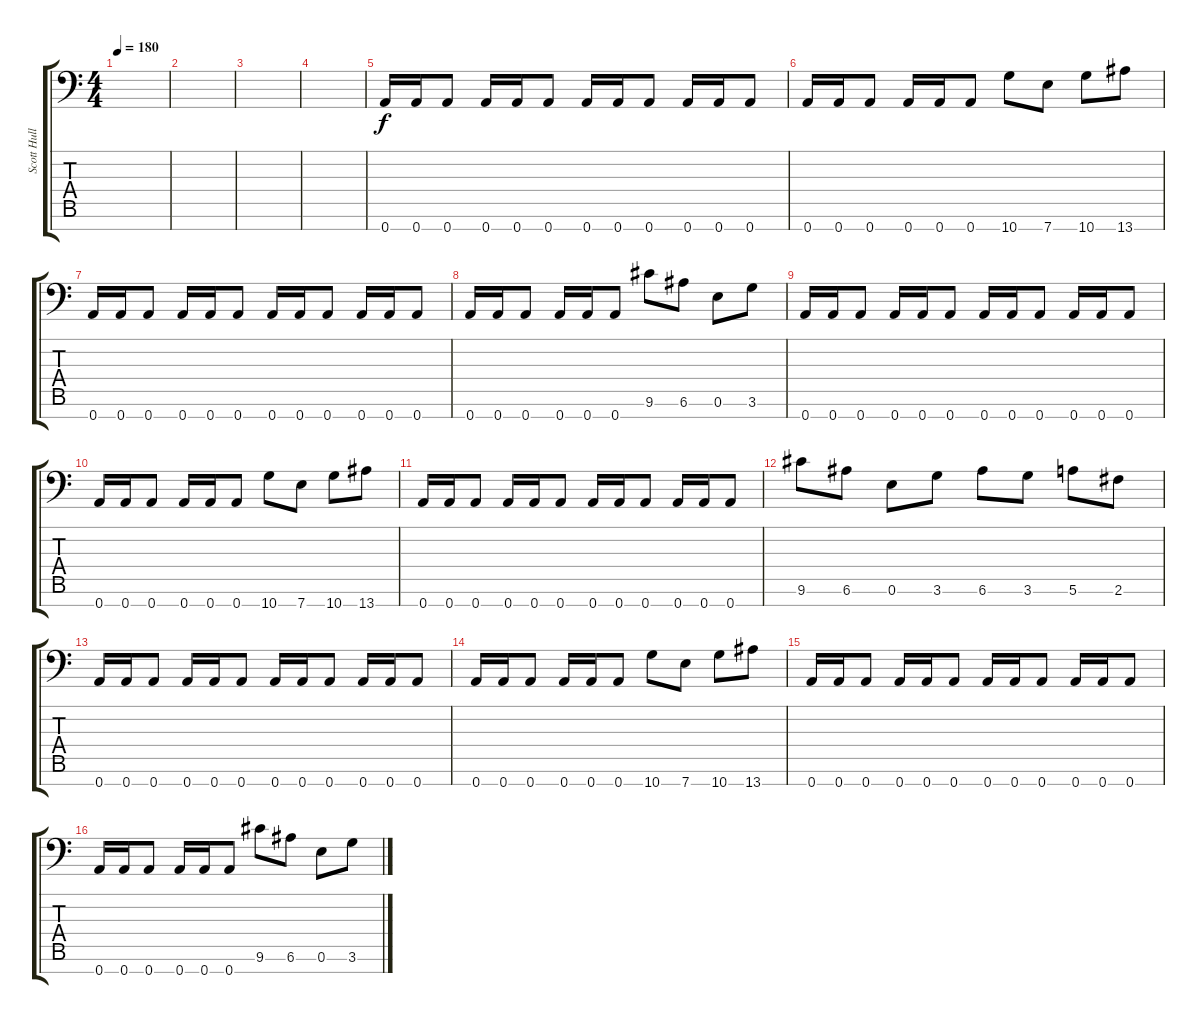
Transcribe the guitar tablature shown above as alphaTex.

\track ("Scott Hull 2" "Scott Hull") {instrument distortionguitar}
\staff {score tabs}
\tuning (E4 B3 G3 D3 A2 E2 A1) {hide}
\ts (4 4)
\tempo 180
\clef f4
\ks c
|
|
|
|
0.7.16 0.7.16 0.7.8 0.7.16 0.7.16 0.7.8 0.7.16 0.7.16 0.7.8 0.7.16 0.7.16 0.7.8 |
0.7.16 0.7.16 0.7.8 0.7.16 0.7.16 0.7.8 10.7.8 7.7.8 10.7.8 13.7.8 |
0.7.16 0.7.16 0.7.8 0.7.16 0.7.16 0.7.8 0.7.16 0.7.16 0.7.8 0.7.16 0.7.16 0.7.8 |
0.7.16 0.7.16 0.7.8 0.7.16 0.7.16 0.7.8 9.6.8 6.6.8 0.6.8 3.6.8 |
0.7.16 0.7.16 0.7.8 0.7.16 0.7.16 0.7.8 0.7.16 0.7.16 0.7.8 0.7.16 0.7.16 0.7.8 |
0.7.16 0.7.16 0.7.8 0.7.16 0.7.16 0.7.8 10.7.8 7.7.8 10.7.8 13.7.8 |
0.7.16 0.7.16 0.7.8 0.7.16 0.7.16 0.7.8 0.7.16 0.7.16 0.7.8 0.7.16 0.7.16 0.7.8 |
9.6.8 6.6.8 0.6.8 3.6.8 6.6.8 3.6.8 5.6.8 2.6.8 |
0.7.16 0.7.16 0.7.8 0.7.16 0.7.16 0.7.8 0.7.16 0.7.16 0.7.8 0.7.16 0.7.16 0.7.8 |
0.7.16 0.7.16 0.7.8 0.7.16 0.7.16 0.7.8 10.7.8 7.7.8 10.7.8 13.7.8 |
0.7.16 0.7.16 0.7.8 0.7.16 0.7.16 0.7.8 0.7.16 0.7.16 0.7.8 0.7.16 0.7.16 0.7.8 |
0.7.16 0.7.16 0.7.8 0.7.16 0.7.16 0.7.8 9.6.8 6.6.8 0.6.8 3.6.8
